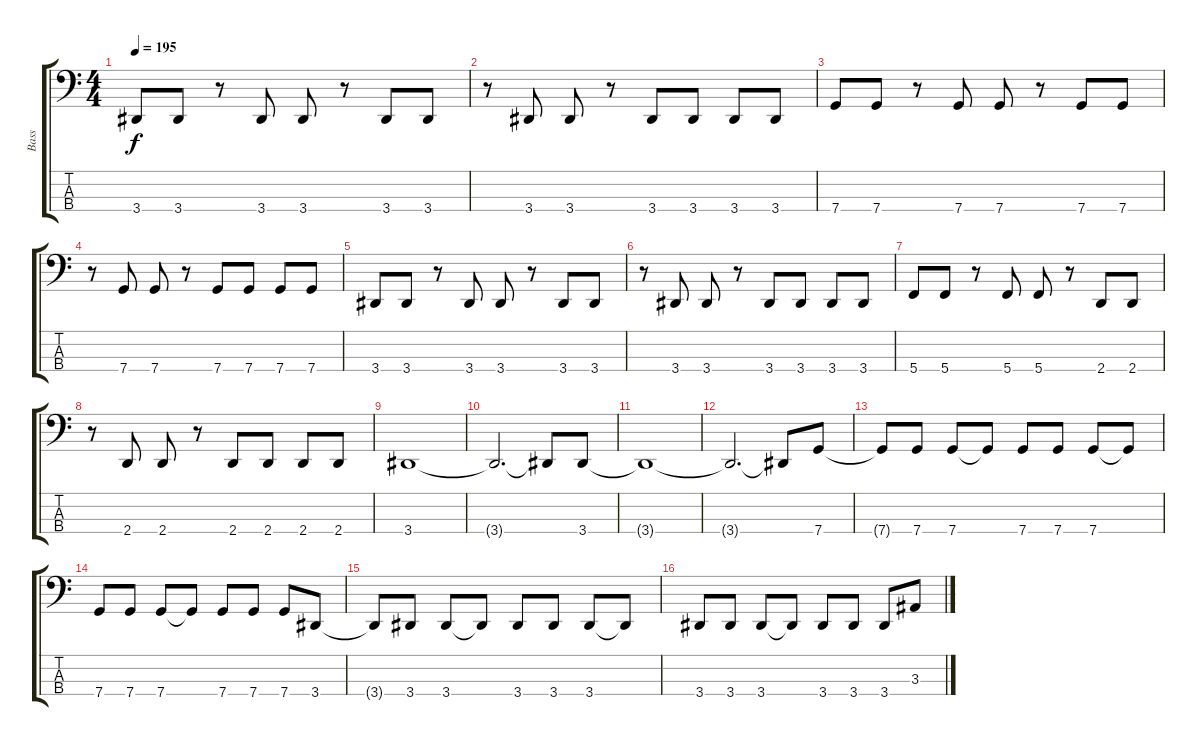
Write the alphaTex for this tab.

\track ("Bass" "Bass") {instrument electricbassfinger}
\staff {score tabs}
\tuning (F2 C2 G1 C1) {hide}
\ts (4 4)
\tempo 195
\clef f4
\ks c
3.4.8{dy f} 3.4.8 r.8 3.4.8 3.4.8 r.8 3.4.8 3.4.8 |
r.8 3.4.8 3.4.8 r.8 3.4.8 3.4.8 3.4.8 3.4.8 |
7.4.8 7.4.8 r.8 7.4.8 7.4.8 r.8 7.4.8 7.4.8 |
r.8 7.4.8 7.4.8 r.8 7.4.8 7.4.8 7.4.8 7.4.8 |
3.4.8 3.4.8 r.8 3.4.8 3.4.8 r.8 3.4.8 3.4.8 |
r.8 3.4.8 3.4.8 r.8 3.4.8 3.4.8 3.4.8 3.4.8 |
5.4.8 5.4.8 r.8 5.4.8 5.4.8 r.8 2.4.8 2.4.8 |
r.8 2.4.8 2.4.8 r.8 2.4.8 2.4.8 2.4.8 2.4.8 |
3.4.1 |
3.4{t}.2{d} 3.4{t}.8 3.4.8 |
3.4{t}.1 |
3.4{t}.2{d} 3.4{t}.8 7.4.8 |
7.4{t}.8 7.4.8 7.4.8 7.4{t}.8 7.4.8 7.4.8 7.4.8 7.4{t}.8 |
7.4.8 7.4.8 7.4.8 7.4{t}.8 7.4.8 7.4.8 7.4.8 3.4.8 |
3.4{t}.8 3.4.8 3.4.8 3.4{t}.8 3.4.8 3.4.8 3.4.8 3.4{t}.8 |
3.4.8 3.4.8 3.4.8 3.4{t}.8 3.4.8 3.4.8 3.4.8 3.3.8
